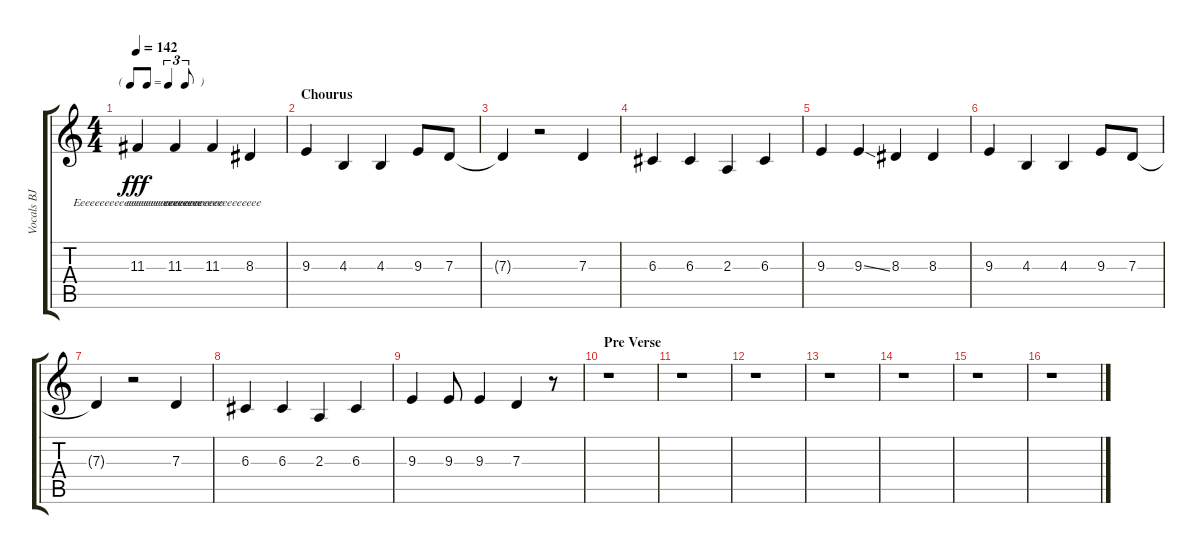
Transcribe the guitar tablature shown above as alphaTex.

\track ("Vocals BJ" "Vocals BJ") {instrument lead6voice}
\staff {score tabs}
\tuning (E4 B3 G3 D3 A2 E2) {hide}
\ts (4 4)
\tf triplet8th
\tempo 142
\clef g2
\ks c
11.3.4{lyrics (0 "Eeeeeeeeeeeeeeeeeeeeeeeeee") lyrics (1 "") lyrics (2 "") lyrics (3 "") lyrics (4 "") dy fff} 11.3.4{lyrics (0 "eeeeeeeeeeeeeeeeeeee") lyrics (1 "") lyrics (2 "") lyrics (3 "") lyrics (4 "")} 11.3.4{lyrics (0 "eeeeeeeeeeeeeeeeeeee") lyrics (1 "") lyrics (2 "") lyrics (3 "") lyrics (4 "")} 8.3.4 |
\section ("" "Chourus")
9.3.4 4.3.4 4.3.4 9.3.8 7.3.8 |
7.3{t}.4 r.2 7.3.4 |
6.3.4 6.3.4 2.3.4 6.3.4 |
9.3.4 9.3{ss}.4 8.3.4 8.3.4 |
9.3.4 4.3.4 4.3.4 9.3.8 7.3.8 |
7.3{t}.4 r.2 7.3.4 |
6.3.4 6.3.4 2.3.4 6.3.4 |
9.3.4 9.3.8 9.3.4 7.3.4 r.8 |
\section ("" "Pre Verse")
r.1 |
r.1 |
r.1 |
r.1 |
r.1 |
r.1 |
r.1
